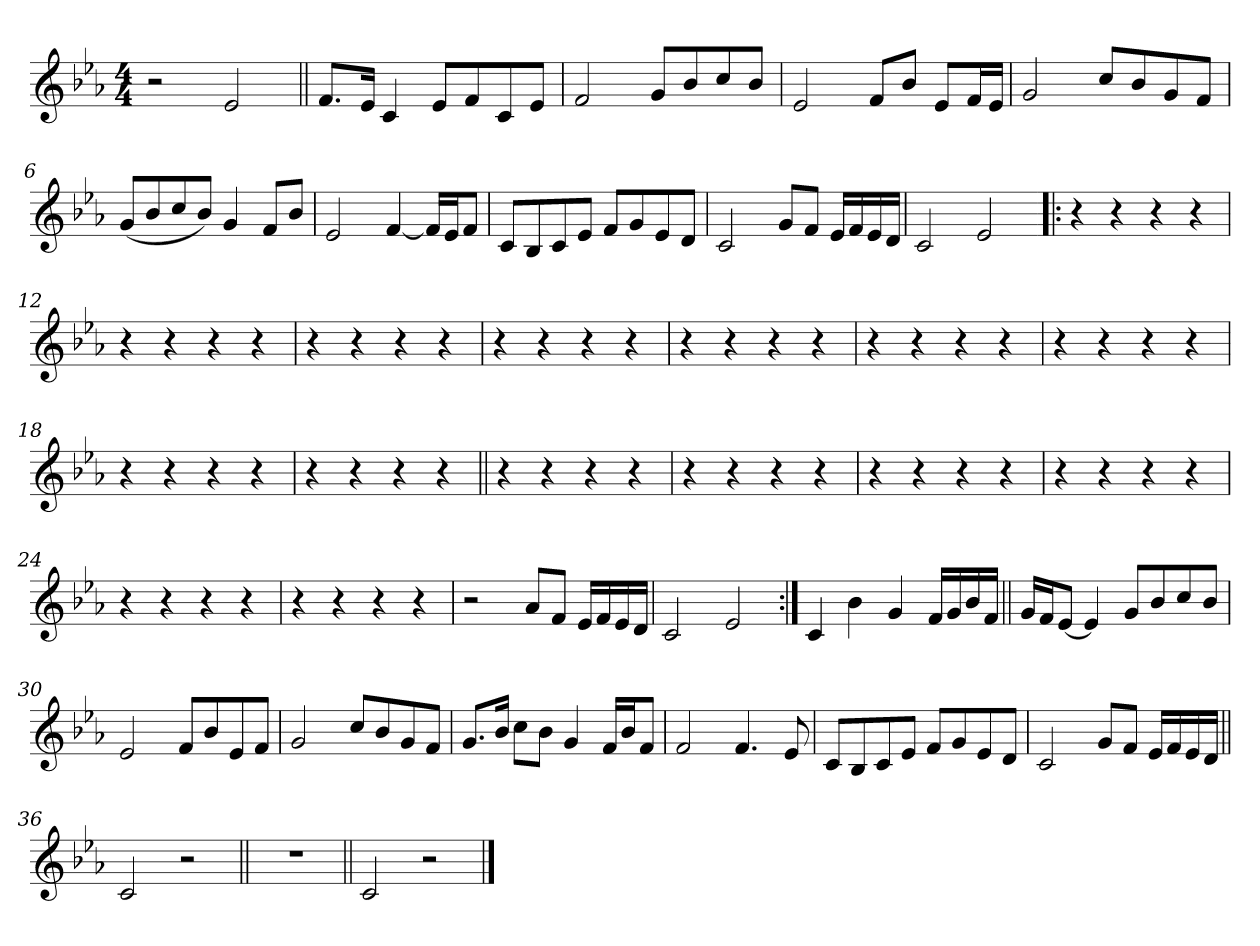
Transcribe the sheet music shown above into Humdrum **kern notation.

**kern
*part1
*staff1
!!LO:PB:g=z
*clefG2
*k[b-e-a-]
*E-:
*M4/4
*MM67
=1
2r
2e-i/
=2||
8.fi/L
16e-i/Jk
4ci/
8e-i/L
8fi/
8ci/
8e-i/J
=3
2fi/
8gi/L
8b-i/
8cci/
8b-i/J
=4
2e-i/
8fi/L
8b-i/J
8e-i/L
16fi/L
16e-i/JJ
!!LO:LB:g=z
=5
2gi/
8cci/L
8b-i/
8gi/
8fi/J
=6
(8gi/L
8b-i/
8cci/
8b-i/J)
4gi/
8fi/L
8b-i/J
=7
2e-i/
[<4fi/
16fi/LL]
16e-i/J
8fi/J
=8
8ci/L
8B-i/
8ci/
8e-i/J
8fi/L
8gi/
8e-i/
8di/J
!!LO:LB:g=z
=9
2ci/
8gi/L
8fi/J
16e-i/LL
16fi/
16e-i/
16di/JJ
=10
2ci/
2e-i/
=11!|:
4r
4r
4r
4r
=12
4r
4r
4r
4r
=13
4r
4r
4r
4r
!!LO:LB:g=z
=14
4r
4r
4r
4r
=15
4r
4r
4r
4r
=16
4r
4r
4r
4r
=17
4r
4r
4r
4r
=18
4r
4r
4r
4r
!!LO:LB:g=z
=19
4r
4r
4r
4r
=20||
4r
4r
4r
4r
=21
4r
4r
4r
4r
=22
4r
4r
4r
4r
=23
4r
4r
4r
4r
!!LO:LB:g=z
=24
4r
4r
4r
4r
=25
4r
4r
4r
4r
=26
2r
8a-i/L
8fi/J
16e-i/LL
16fi/
16e-i/
16di/JJ
=27
2ci/
2e-i/
=28:|!
4ci/
4b-i\
4gi/
16fi/LL
16gi/
16b-i/
16fi/JJ
!!LO:LB:g=z
=29||
16gi/LL
16fi/J
[<8e-i/J
4e-i/]
8gi/L
8b-i/
8cci/
8b-i/J
=30
2e-i/
8fi/L
8b-i/
8e-i/
8fi/J
=31
2gi/
8cci/L
8b-i/
8gi/
8fi/J
=32
8.gi/L
16b-i/Jk
8cci\L
8b-i\J
4gi/
16fi/LL
16b-i/J
8fi/J
!!LO:LB:g=z
=33
2fi/
4.fi/
8e-i/
=34
8ci/L
8B-i/
8ci/
8e-i/J
8fi/L
8gi/
8e-i/
8di/J
=35
2ci/
8gi/L
8fi/J
16e-i/LL
16fi/
16e-i/
16di/JJ
!!LO:LB:g=z
=36||
2ci/
2r
=37||
1r
=38||
2ci/
2r
==
*-
